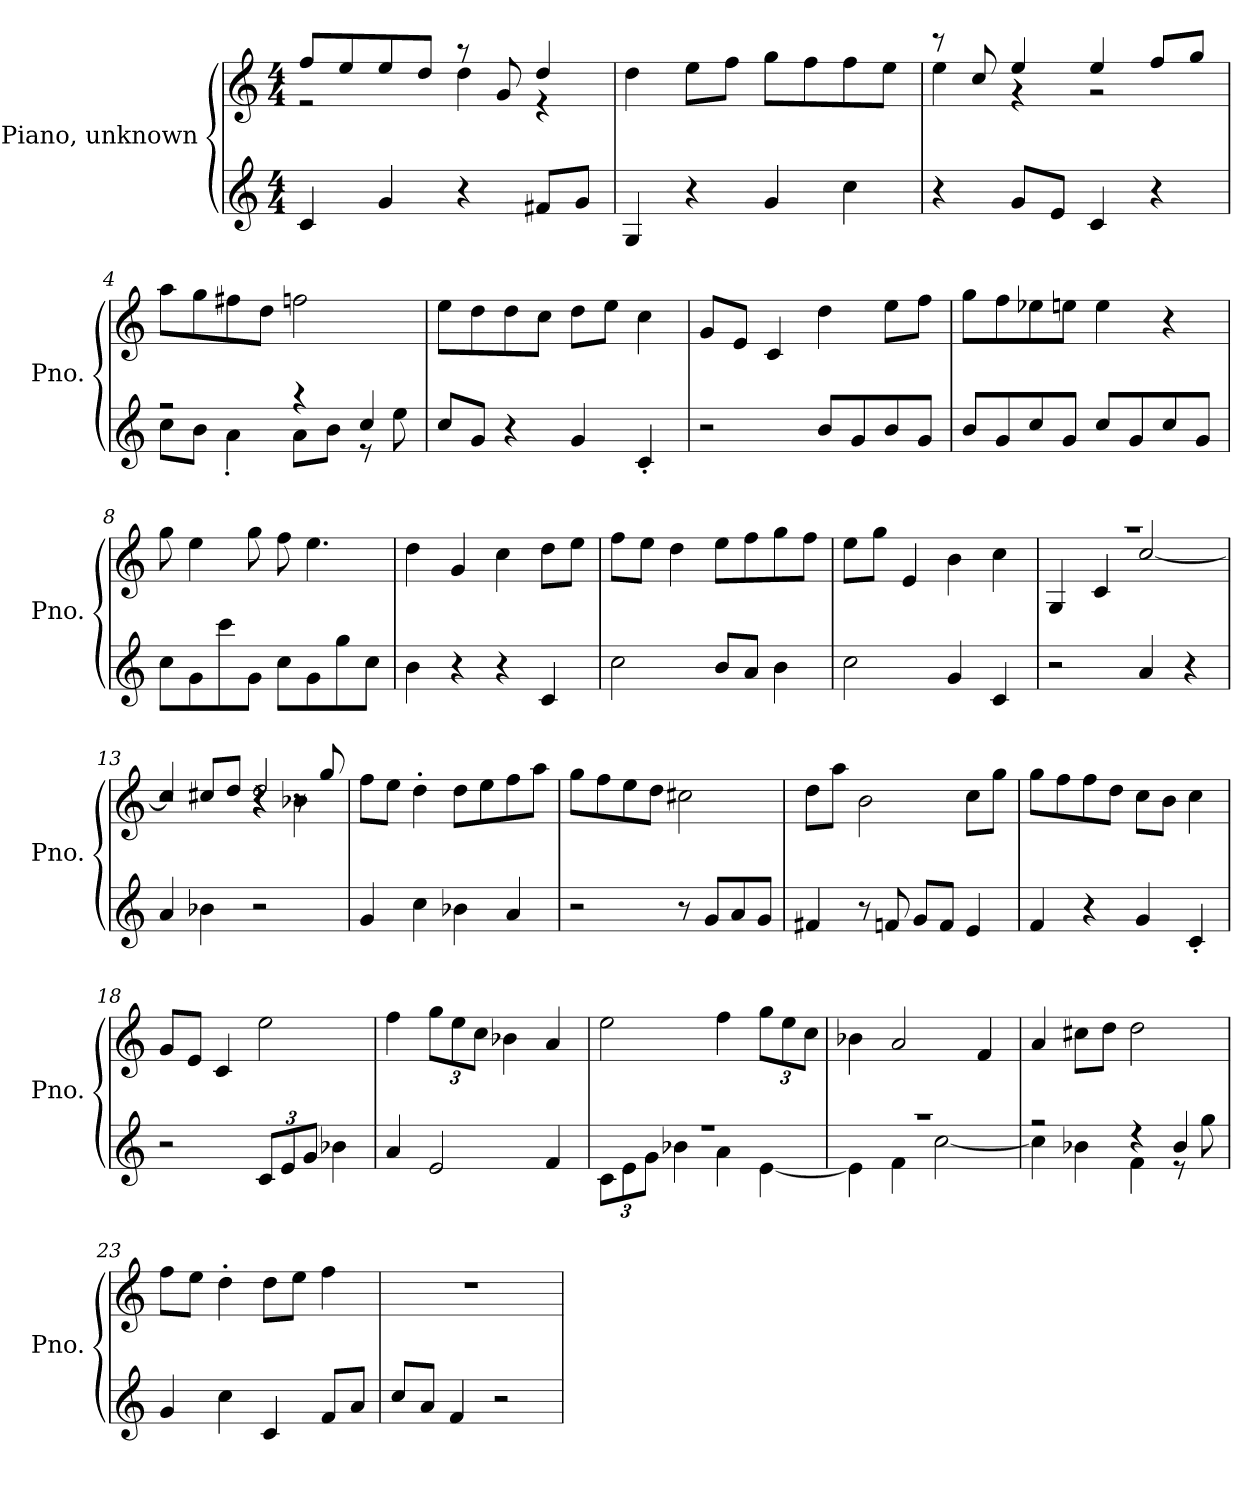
**kern	**kern
*part1	*part1
*staff2	*staff1
*I"Piano, unknown	*
*I'Pno.	*
*clefG2	*clefG2
*k[]	*k[]
*M4/4	*M4/4
*MM120	*MM120
=1	=1
*	*^
4c/	8ff/L	2r
.	8ee/	.
4g/	8ee/	.
.	8dd/J	.
4r	8r	4dd\
.	8g/	.
8f#X/L	4dd/	4r
8g/J	.	.
*	*v	*v
=2	=2
4G/	4dd\
4r	8ee\L
.	8ff\J
4g/	8gg\L
.	8ff\
4cc\	8ff\
.	8ee\J
=3	=3
*	*^
4r	8r	4ee\
.	8cc/	.
8g/L	4ee/	4r
8e/J	.	.
4c/	4ee/	2r
4r	8ff/L	.
.	8gg/J	.
*	*v	*v
=4	=4
*^	*
2r	8cc\L	8aa\L
.	8b\J	8gg\
.	4a'\	8ff#X\
.	.	8dd\J
4r	8a\L	2ffn\
.	8b\J	.
4cc/	8r	.
.	8ee\	.
*v	*v	*
=5	=5
8cc/L	8ee\L
8g/J	8dd\
4r	8dd\
.	8cc\J
4g/	8dd\L
.	8ee\J
4c'/	4cc\
!!LO:LB:g=z
=6	=6
2r	8g/L
.	8e/J
.	4c/
8b/L	4dd\
8g/	.
8b/	8ee\L
8g/J	8ff\J
=7	=7
8b/L	8gg\L
8g/	8ff\
8cc/	8ee-X\
8g/J	8een\J
8cc/L	4ee\
8g/	.
8cc/	4r
8g/J	.
=8	=8
8cc\L	8gg\
8g\	4ee\
8ccc\	.
8g\J	8gg\
8cc\L	8ff\
8g\	4.ee\
8gg\	.
8cc\J	.
=9	=9
4b\	4dd\
4r	4g/
4r	4cc\
4c/	8dd\L
.	8ee\J
=10	=10
2cc\	8ff\L
.	8ee\J
.	4dd\
8b/L	8ee\L
8a/J	8ff\
4b\	8gg\
.	8ff\J
=11	=11
2cc\	8ee\L
.	8gg\J
.	4e/
4g/	4b\
4c/	4cc\
!!LO:LB:g=z
=12	=12
*	*^
2r	1r	4G/
.	.	4c/
4a/	.	[2cc/
4r	.	.
=13	=13	=13
*	*	*^
4a/	2r	2r	4cc/]
4b-X\	.	.	8cc#X/L
.	.	.	8dd/J
2r	2dd/	4r	4r
.	.	4b-X\	8r
.	.	.	8gg/
*	*v	*v	*v
=14	=14
4g/	8ff\L
.	8ee\J
4cc\	4dd'\
4b-X\	8dd\L
.	8ee\
4a/	8ff\
.	8aa\J
=15	=15
2r	8gg\L
.	8ff\
.	8ee\
.	8dd\J
8r	2cc#X\
8g/L	.
8a/	.
8g/J	.
=16	=16
4f#X/	8dd\L
.	8aa\J
8r	2b\
8fn/	.
8g/L	.
8f/J	.
4e/	8cc\L
.	8gg\J
!!LO:LB:g=z
=17	=17
4f/	8gg\L
.	8ff\
4r	8ff\
.	8dd\J
4g/	8cc\L
.	8b\J
4c'/	4cc\
=18	=18
2r	8g/L
.	8e/J
.	4c/
*Xbrackettup	*
12c/L	2ee\
12e/	.
12g/J	.
4b-X\	.
=19	=19
4a/	4ff\
*	*Xbrackettup
2e/	12gg\L
.	12ee\
.	12cc\J
.	4b-X\
4f/	4a/
=20	=20
*^	*
1r	12c\L	2ee\
.	12e\	.
.	12g\J	.
.	4b-X\	.
.	4a\	4ff\
.	[4e\	12gg\L
.	.	12ee\
.	.	12cc\J
=21	=21	=21
1r	4e\]	4b-X\
.	4f\	2a/
.	[2cc\	.
.	.	4f/
=22	=22	=22
2r	4cc\]	4a/
.	4b-X\	8cc#X\L
.	.	8dd\J
4r	4f\	2dd\
4b-/	8r	.
.	8gg\	.
*v	*v	*
!!LO:LB:g=z
=23	=23
4g/	8ff\L
.	8ee\J
4cc\	4dd'\
4c/	8dd\L
.	8ee\J
8f/L	4ff\
8a/J	.
=24	=24
8cc/L	1r
8a/J	.
4f/	.
2r	.
=	=
*-	*-
